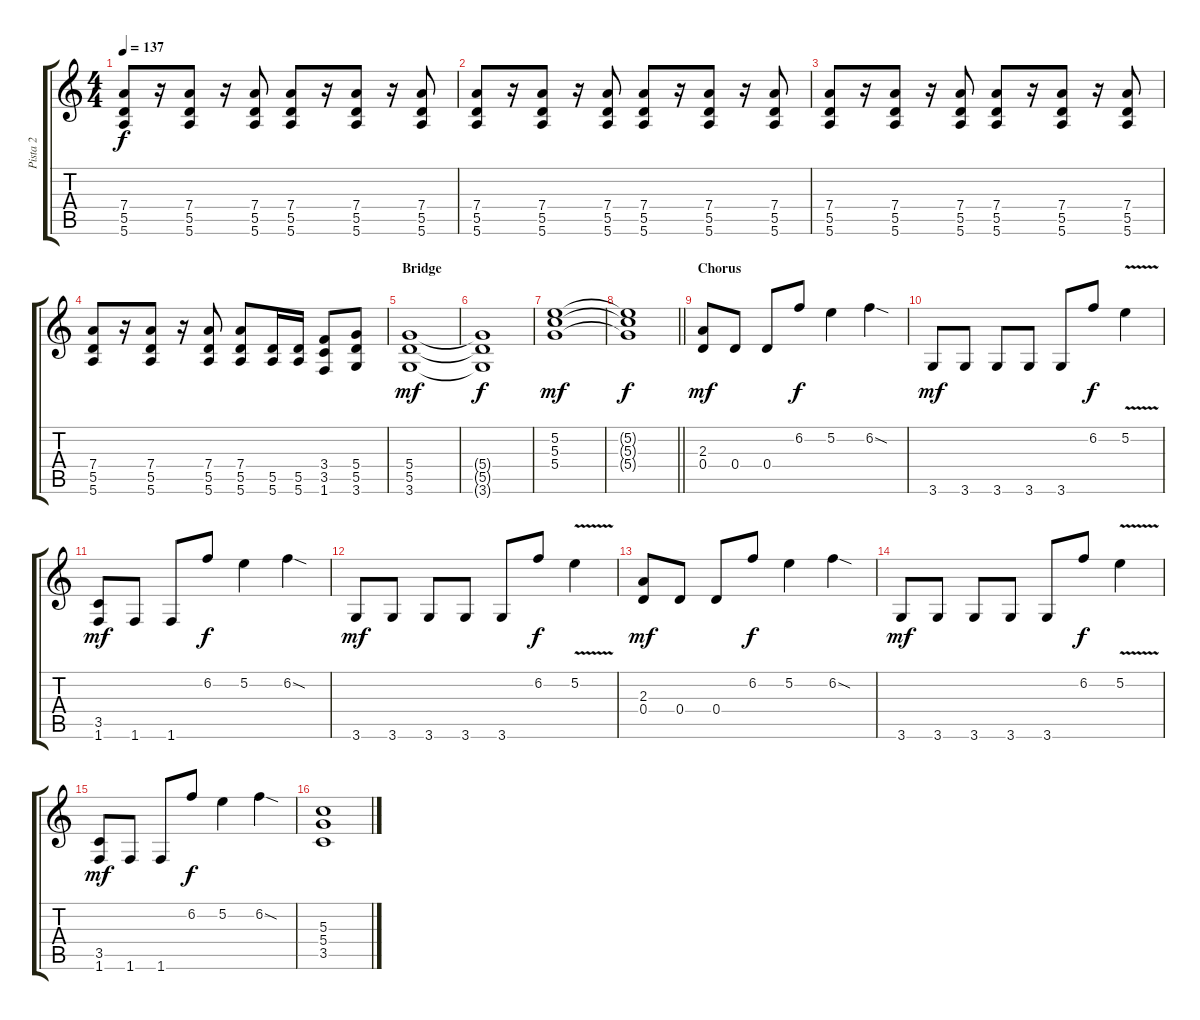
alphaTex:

\track ("Pista 2" "Pista 2") {instrument distortionguitar}
\staff {score tabs}
\tuning (E4 B3 G3 D3 A2 E2) {hide}
\ts (4 4)
\tempo 137
\clef g2
\ks c
(7.4 5.5 5.6).8{dy f} r.16 (7.4 5.5 5.6).8 r.16 (7.4 5.5 5.6).8 (7.4 5.5 5.6).8 r.16 (7.4 5.5 5.6).8 r.16 (7.4 5.5 5.6).8 |
(7.4 5.5 5.6).8 r.16 (7.4 5.5 5.6).8 r.16 (7.4 5.5 5.6).8 (7.4 5.5 5.6).8 r.16 (7.4 5.5 5.6).8 r.16 (7.4 5.5 5.6).8 |
(7.4 5.5 5.6).8 r.16 (7.4 5.5 5.6).8 r.16 (7.4 5.5 5.6).8 (7.4 5.5 5.6).8 r.16 (7.4 5.5 5.6).8 r.16 (7.4 5.5 5.6).8 |
(7.4 5.5 5.6).8 r.16 (7.4 5.5 5.6).8 r.16 (7.4 5.5 5.6).8 (7.4 5.5 5.6).8 (5.5 5.6).16 (5.5 5.6).16 (3.4 3.5 1.6).8 (5.4 5.5 3.6).8 |
\section ("" "Bridge")
(5.4 5.5 3.6).1{dy mf} |
(5.4{t} 5.5{t} 3.6{t}).1{dy f} |
(5.2 5.3 5.4).1{dy mf} |
\barLineRight lightlight
(5.2{t} 5.3{t} 5.4{t}).1{dy f} |
\section ("" "Chorus")
(2.3 0.4).8{dy mf} 0.4.8 0.4.8 6.2.8{dy f} 5.2.4 6.2{sod}.4 |
3.6.8{dy mf} 3.6.8 3.6.8 3.6.8 3.6.8 6.2.8{dy f} 5.2{v}.4 |
(3.5 1.6).8{dy mf} 1.6.8 1.6.8 6.2.8{dy f} 5.2.4 6.2{sod}.4 |
3.6.8{dy mf} 3.6.8 3.6.8 3.6.8 3.6.8 6.2.8{dy f} 5.2{v}.4 |
(2.3 0.4).8{dy mf} 0.4.8 0.4.8 6.2.8{dy f} 5.2.4 6.2{sod}.4 |
3.6.8{dy mf} 3.6.8 3.6.8 3.6.8 3.6.8 6.2.8{dy f} 5.2{v}.4 |
(3.5 1.6).8{dy mf} 1.6.8 1.6.8 6.2.8{dy f} 5.2.4 6.2{sod}.4 |
(5.3 5.4 3.5).1
